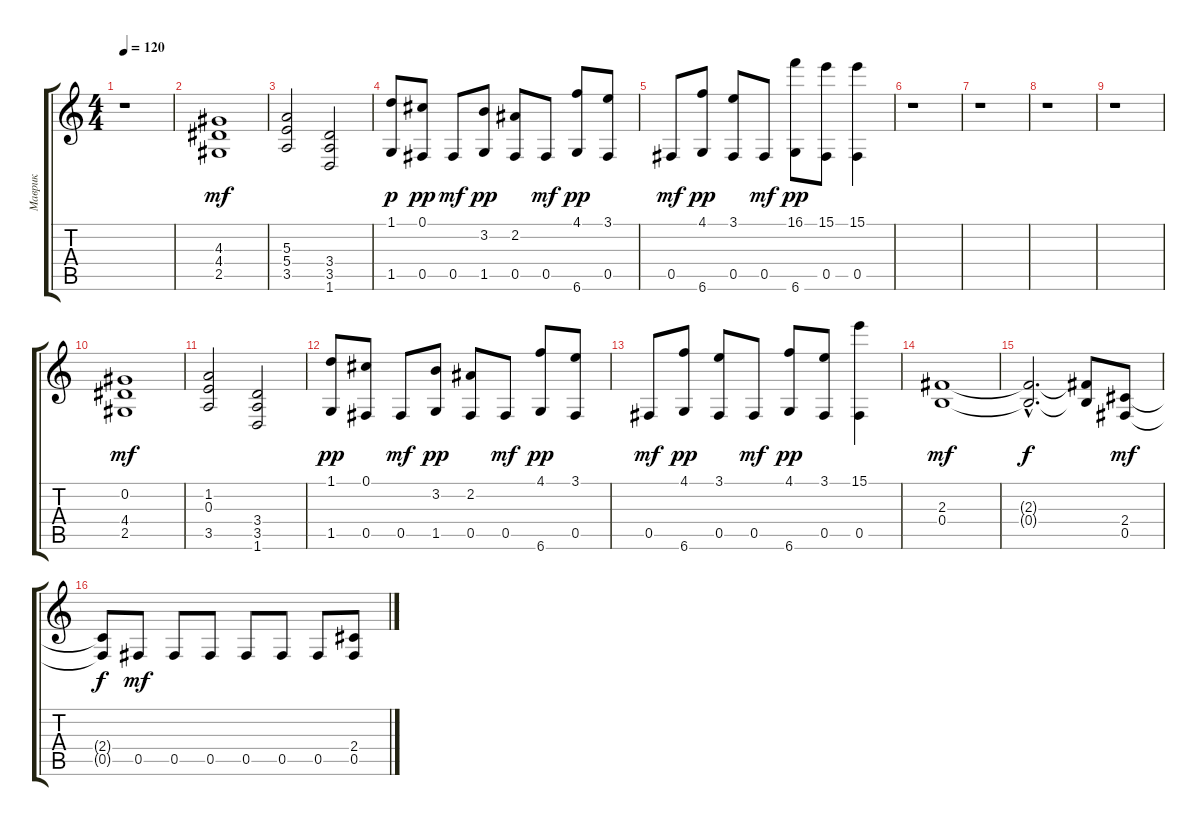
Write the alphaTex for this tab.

\track ("Маврик" "Маврик") {instrument distortionguitar}
\staff {score tabs}
\tuning (Db4 Ab3 E3 B2 Gb2 Db2) {hide}
\ts (4 4)
\tempo 120
\clef g2
\ks c
r.1{dy f} |
(4.3 4.4 2.5).1{dy mf} |
(5.3 5.4 3.5).2 (3.4 3.5 1.6).2 |
(1.1 1.5).8{dy p} (0.1 0.5).8{dy pp} 0.5.8{dy mf} (3.2 1.5).8{dy pp} (2.2 0.5).8 0.5.8{dy mf} (4.1 6.6).8{dy pp} (3.1 0.5).8 |
0.5.8{dy mf} (4.1 6.6).8{dy pp} (3.1 0.5).8 0.5.8{dy mf} (16.1 6.6).8{dy pp} (15.1 0.5).8 (15.1 0.5).4 |
r.1 |
r.1 |
r.1 |
r.1 |
(0.2 4.4 2.5).1{dy mf} |
(1.2 0.3 3.5).2 (3.4 3.5 1.6).2 |
(1.1 1.5).8{dy pp} (0.1 0.5).8 0.5.8{dy mf} (3.2 1.5).8{dy pp} (2.2 0.5).8 0.5.8{dy mf} (4.1 6.6).8{dy pp} (3.1 0.5).8 |
0.5.8{dy mf} (4.1 6.6).8{dy pp} (3.1 0.5).8 0.5.8{dy mf} (4.1 6.6).8{dy pp} (3.1 0.5).8 (15.1 0.5).4 |
(2.3 0.4).1{dy mf} |
(2.3{hac t} 0.4{hac t}).2{d dy f} (2.3{t} 0.4{t}).8 (2.4 0.5).8{dy mf} |
(2.4{t} 0.5{t}).8{dy f} 0.5.8{dy mf} 0.5.8 0.5.8 0.5.8 0.5.8 0.5.8 (2.4 0.5).8
